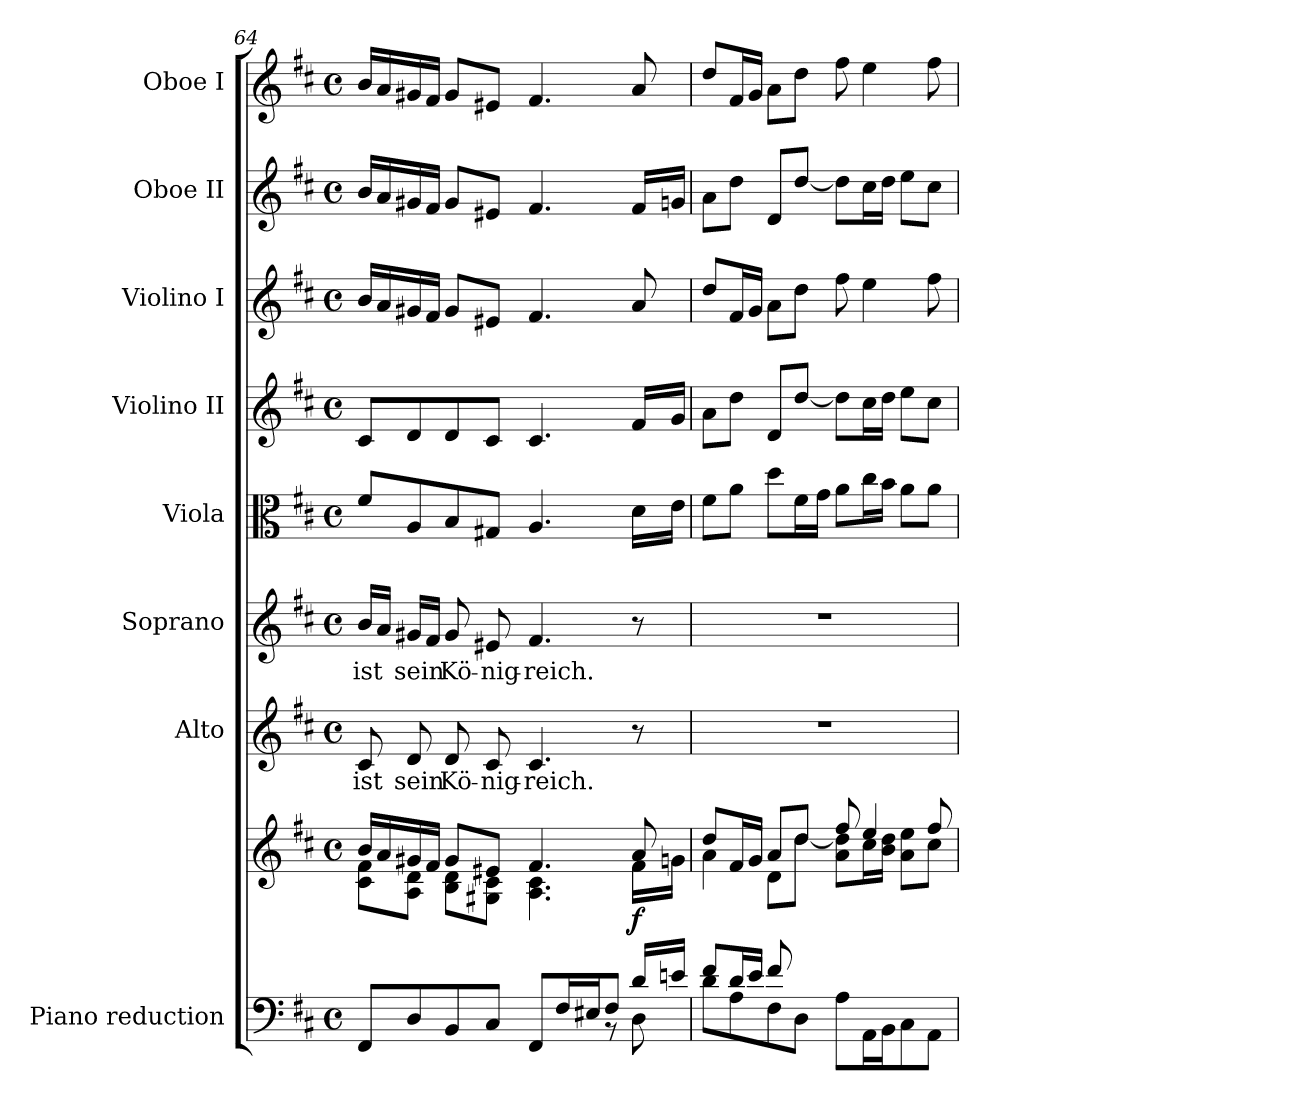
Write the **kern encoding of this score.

**kern	**kern	**dynam	**kern	**text	**kern	**text	**kern	**kern	**kern	**kern	**kern
*part8	*part8	*part8	*part7	*part7	*part6	*part6	*part5	*part4	*part3	*part2	*part1
*staff9	*staff8	*staff8/9	*staff7	*staff7	*staff6	*staff6	*staff5	*staff4	*staff3	*staff2	*staff1
*I"Piano reduction	*	*	*I"Alto	*	*I"Soprano	*	*I"Viola	*I"Violino II	*I"Violino I	*I"Oboe II	*I"Oboe I
*I'Pno	*	*	*	*	*	*	*I'Vla	*I'Vln	*I'Vln	*I'Ob	*I'Ob
!!LO:LB:g=z
*clefF4	*clefG2	*	*clefG2	*	*clefG2	*	*clefC3	*clefG2	*clefG2	*clefG2	*clefG2
*k[f#c#]	*k[f#c#]	*	*k[f#c#]	*	*k[f#c#]	*	*k[f#c#]	*k[f#c#]	*k[f#c#]	*k[f#c#]	*k[f#c#]
*M4/4	*M4/4	*	*M4/4	*	*M4/4	*	*M4/4	*M4/4	*M4/4	*M4/4	*M4/4
*met(c)	*met(c)	*	*met(c)	*	*met(c)	*	*met(c)	*met(c)	*met(c)	*met(c)	*met(c)
=64	=64	=64	=64	=64	=64	=64	=64	=64	=64	=64	=64
*^	*^	*	*	*	*	*	*	*	*	*	*
!	!	!	!	!	!	!LO:LY:b	!	!LO:LY:b	!	!	!	!	!
8FF#/L	2ryy	16b/LL	8c#\ 8f#\L	.	8c#/	ist	16b/LL	ist	8f#/L	8c#/L	16b/LL	16b/LL	16b/LL
.	.	16a/	.	.	.	.	16a/JJ	.	.	.	16a/	16a/	16a/
!	!	!	!	!	!	!LO:LY:b	!	!LO:LY:b	!	!	!	!	!
8D/	.	16g#X/	8A\ 8d\J	.	8d/	sein	16g#X/LL	sein	8A/	8d/	16g#X/	16g#X/	16g#X/
.	.	16f#/JJ	.	.	.	.	16f#/JJ	.	.	.	16f#/JJ	16f#/JJ	16f#/JJ
!	!	!	!	!	!	!LO:LY:b	!	!LO:LY:b	!	!	!	!	!
8BB/	.	8g#/L	8B\ 8d\L	.	8d/	Kö-	8g#/	Kö-	8B/	8d/	8g#/L	8g#/L	8g#/L
!	!	!	!	!	!	!LO:LY:b	!	!LO:LY:b	!	!	!	!	!
8C#/J	.	8e#X/J	8G#X\ 8c#\J	.	8c#/	-nig-	8e#X/	-nig-	8G#X/J	8c#/J	8e#X/J	8e#X/J	8e#X/J
!	!	!	!	!	!	!LO:LY:b	!	!LO:LY:b	!	!	!	!	!
8FF#/L	4ryy	4.f#/	4.A\ 4.c#\	.	4.c#/	-reich.	4.f#/	-reich.	4.A/	4.c#/	4.f#/	4.f#/	4.f#/
16F#/L	.	.	.	.	.	.	.	.	.	.	.	.	.
16E#X/J	.	.	.	.	.	.	.	.	.	.	.	.	.
8F#/J	8r	.	.	.	.	.	.	.	.	.	.	.	.
!	!	!	!	!LO:DY:b	!	!	!	!	!	!	!	!	!
16d/LL	8D\	8a/	16f#\LL	f	8r	.	8r	.	16d\LL	16f#/LL	8a/	16f#/LL	8a/
16en/JJ	.	.	16gn\JJ	.	.	.	.	.	16e\JJ	16g/JJ	.	16gn/JJ	.
=65	=65	=65	=65	=65	=65	=65	=65	=65	=65	=65	=65	=65	=65
*	*	*	*^	*	*	*	*	*	*	*	*	*	*
8f#/L	8d\L	8dd/L	4a\	4.ryy	.	1r	.	1r	.	8f#\L	8a\L	8dd/L	8a\L	8dd/L
16d/L	8A\	16f#/L	.	.	.	.	.	.	.	8a\J	8dd\J	16f#/L	8dd\J	16f#/L
16e/JJ	.	16g/JJ	.	.	.	.	.	.	.	.	.	16g/JJ	.	16g/JJ
8f#/L	8F#\	8a/L	8d\L	.	.	.	.	.	.	8dd\L	8d/L	8a\L	8d/L	8a\L
8ryy	8D\J	8dd/J	[8dd\J	16f#\L	.	.	.	.	.	16f#\L	[8dd/J	8dd\J	[8dd/J	8dd\J
.	.	.	.	16g\JJ	.	.	.	.	.	16g\JJ	.	.	.	.
2ryy	8A\L	8ff#/	8a\ 8dd\]L	2ryy	.	.	.	.	.	8a\L	8dd\L]	8ff#\	8dd\L]	8ff#\
.	16AA\L	4ee/	16cc#\L	.	.	.	.	.	.	16cc#\L	16cc#\L	4ee\	16cc#\L	4ee\
.	16BB\J	.	16b\ 16dd\JJ	.	.	.	.	.	.	16b\JJ	16dd\JJ	.	16dd\JJ	.
.	8C#\	.	8a\ 8ee\L	.	.	.	.	.	.	8a\L	8ee\L	.	8ee\L	.
.	8AA\J	8ff#/	8cc#\J	.	.	.	.	.	.	8a\J	8cc#\J	8ff#\	8cc#\J	8ff#\
*v	*v	*	*	*	*	*	*	*	*	*	*	*	*	*
*	*v	*v	*v	*	*	*	*	*	*	*	*	*	*
=	=	=	=	=	=	=	=	=	=	=	=
*-	*-	*-	*-	*-	*-	*-	*-	*-	*-	*-	*-
